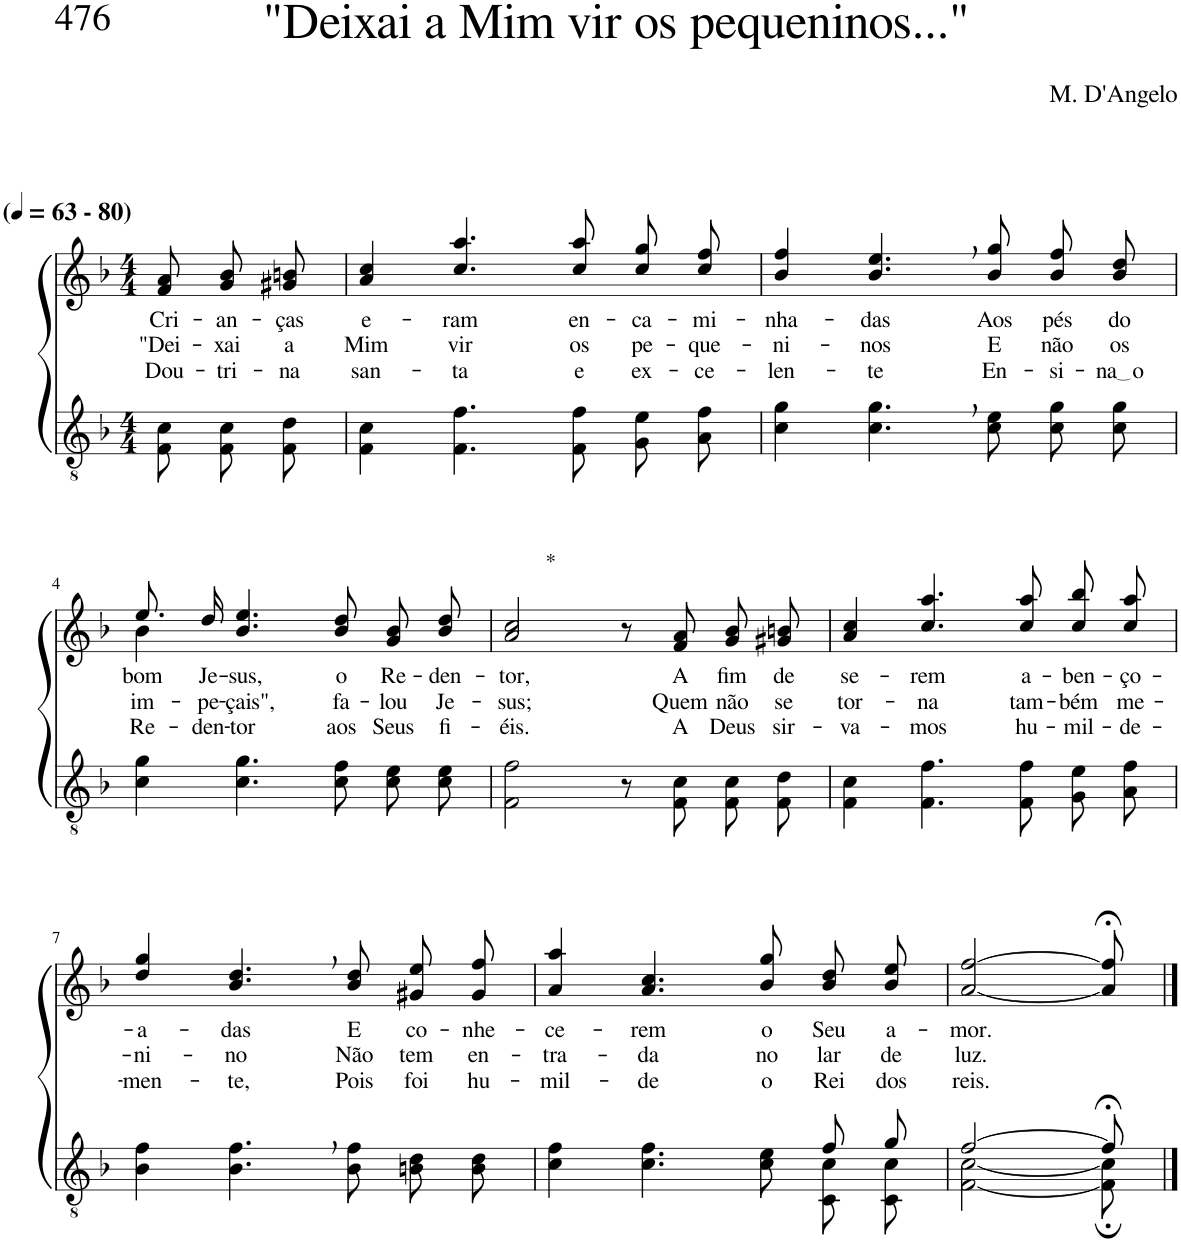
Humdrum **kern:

**kern	**kern	**text	**text	**text
*part2	*part1	*part1	*part1	*part1
*staff2	*staff1	*staff1	*staff1	*staff1
*I"Parte III e IV	*I"Parte I e II	*	*	*
*clefGv2	*clefG2	*	*	*
*Trd4c7	*Trd4c7	*	*	*
*k[b-]	*k[b-]	*	*	*
*M4/4	*M4/4	*	*	*
*MM63	*MM63	*	*	*
=1	=1	=1	=1	=1
!	!LO:TX:a:B:t=(	!	!	!
!	!LO:TX:a:B:t=- 80)	!	!	!
!	!	!LO:LY:b	!LO:LY:b	!LO:LY:b
8F\ 8c\	8f/ 8a/	Cri-	"Dei-	Dou-
!	!	!LO:LY:b	!LO:LY:b	!LO:LY:b
8F/ 8c/L	8g/ 8b-/L	-an-	-xai	-tri-
!	!	!LO:LY:b	!LO:LY:b	!LO:LY:b
8F/ 8d/J	8g#X/ 8bn/J	-ças	a	-na
=2	=2	=2	=2	=2
!	!	!LO:LY:b	!LO:LY:b	!LO:LY:b
4F\ 4c\	4a/ 4cc/	e-	Mim	san-
!	!	!LO:LY:b	!LO:LY:b	!LO:LY:b
4.F\ 4.f\	4.cc/ 4.aa/	-ram	vir	-ta
!	!	!LO:LY:b	!LO:LY:b	!LO:LY:b
8F\ 8f\	8cc/ 8aa/	en-	os	e
!	!	!LO:LY:b	!LO:LY:b	!LO:LY:b
8G\ 8e\L	8cc\ 8gg\L	-ca-	pe-	ex-
!	!	!LO:LY:b	!LO:LY:b	!LO:LY:b
8A\ 8f\J	8cc\ 8ff\J	-mi-	-que-	-ce-
=3	=3	=3	=3	=3
!	!	!LO:LY:b	!LO:LY:b	!LO:LY:b
4c\ 4g\	4b-/ 4ff/	-nha-	-ni-	-len-
!	!	!LO:LY:b	!LO:LY:b	!LO:LY:b
4.c\, 4.g\,	4.b-/, 4.ee/,	-das	-nos	-te
!	!	!LO:LY:b	!LO:LY:b	!LO:LY:b
8c\ 8e\	8b-/ 8gg/	Aos	E	En-
!	!	!LO:LY:b	!LO:LY:b	!LO:LY:b
8c\ 8g\L	8b-\ 8ff\L	pés	não	-si-
!	!	!LO:LY:b	!LO:LY:b	!LO:LY:b
8c\ 8g\J	8b-\ 8dd\J	do	os	na o
!!LO:LB:g=z
=4	=4	=4	=4	=4
*	*^	*	*	*
!	!	!	!LO:LY:b	!LO:LY:b	!LO:LY:b
4c\ 4g\	8.ee/L	4b-\	bom	im-	Re-
!	!	!	!LO:LY:b	!LO:LY:b	!LO:LY:b
.	16dd/Jk	.	Je-	-pe-	-den-
!	!	!	!LO:LY:b	!LO:LY:b	!LO:LY:b
4.c\ 4.g\	4.b-/ 4.ee/	2.ryy	-sus,	-çais",	-tor
!	!	!	!LO:LY:b	!LO:LY:b	!LO:LY:b
8c\ 8f\	8b-/ 8dd/	.	o	fa-	aos
!	!	!	!LO:LY:b	!LO:LY:b	!LO:LY:b
8c\ 8e\L	8g\ 8b-\L	.	Re-	-lou	Seus
!	!	!	!LO:LY:b	!LO:LY:b	!LO:LY:b
8c\ 8e\J	8b-\ 8dd\J	.	-den-	Je-	fi-
*	*v	*v	*	*	*
=5	=5	=5	=5	=5
!	!LO:TX:a:t=*	!	!	!
!	!	!LO:LY:b	!LO:LY:b	!LO:LY:b
2F\ 2f\	2a/ 2cc/	-tor,	-sus;	-éis.
8r	8r	.	.	.
!	!	!LO:LY:b	!LO:LY:b	!LO:LY:b
8F\ 8c\	8f/ 8a/	A	Quem	A
!	!	!LO:LY:b	!LO:LY:b	!LO:LY:b
8F/ 8c/L	8g/ 8b-/L	fim	não	Deus
!	!	!LO:LY:b	!LO:LY:b	!LO:LY:b
8F/ 8d/J	8g#X/ 8bn/J	de	se	sir-
=6	=6	=6	=6	=6
!	!	!LO:LY:b	!LO:LY:b	!LO:LY:b
4F\ 4c\	4a/ 4cc/	se-	tor-	-va-
!	!	!LO:LY:b	!LO:LY:b	!LO:LY:b
4.F\ 4.f\	4.cc/ 4.aa/	-rem	-na	-mos
!	!	!LO:LY:b	!LO:LY:b	!LO:LY:b
8F\ 8f\	8cc/ 8aa/	a-	tam-	hu-
!	!	!LO:LY:b	!LO:LY:b	!LO:LY:b
8G\ 8e\L	8cc\ 8bb-\L	-ben-	-bém	-mil-
!	!	!LO:LY:b	!LO:LY:b	!LO:LY:b
8A\ 8f\J	8cc\ 8aa\J	-ço-	me-	-de-
!!LO:LB:g=z
=7	=7	=7	=7	=7
!	!	!LO:LY:b	!LO:LY:b	!LO:LY:b
4B-\ 4f\	4dd/ 4gg/	-a-	-ni-	-men-
!	!	!LO:LY:b	!LO:LY:b	!LO:LY:b
4.B-\, 4.f\,	4.b-/, 4.dd/,	-das	-no	-te,
!	!	!LO:LY:b	!LO:LY:b	!LO:LY:b
8B-\ 8f\	8b-/ 8dd/	E	Não	Pois
!	!	!LO:LY:b	!LO:LY:b	!LO:LY:b
8Bn\ 8d\L	8g#X\ 8ee\L	co-	tem	foi
!	!	!LO:LY:b	!LO:LY:b	!LO:LY:b
8B\ 8d\J	8g#\ 8ff\J	-nhe-	en-	hu-
=8	=8	=8	=8	=8
*^	*	*	*	*
!	!	!	!LO:LY:b	!LO:LY:b	!LO:LY:b
2.ryy	4c\ 4f\	4a/ 4aa/	-ce-	-tra-	-mil-
!	!	!	!LO:LY:b	!LO:LY:b	!LO:LY:b
.	4.c\ 4.f\	4.a/ 4.cc/	-rem	-da	-de
!	!	!	!LO:LY:b	!LO:LY:b	!LO:LY:b
.	8c\ 8e\	8b-/ 8gg/	o	no	o
!	!	!	!LO:LY:b	!LO:LY:b	!LO:LY:b
8f/L	8C/ 8c/L	8b-\ 8dd\L	Seu	lar	Rei
!	!	!	!LO:LY:b	!LO:LY:b	!LO:LY:b
8g/J	8C/ 8c/J	8b-\ 8ee\J	a-	de	dos
=9	=9	=9	=9	=9	=9
!	!	!	!LO:LY:b	!LO:LY:b	!LO:LY:b
[2f/	[2F\ [2c\	[2a/ [2ff/	-mor.	luz.	reis.
8f;</]	8F\]; 8c\];	8a/];< 8ff/];<	.	.	.
*v	*v	*	*	*	*
==	==	==	==	==
*-	*-	*-	*-	*-
